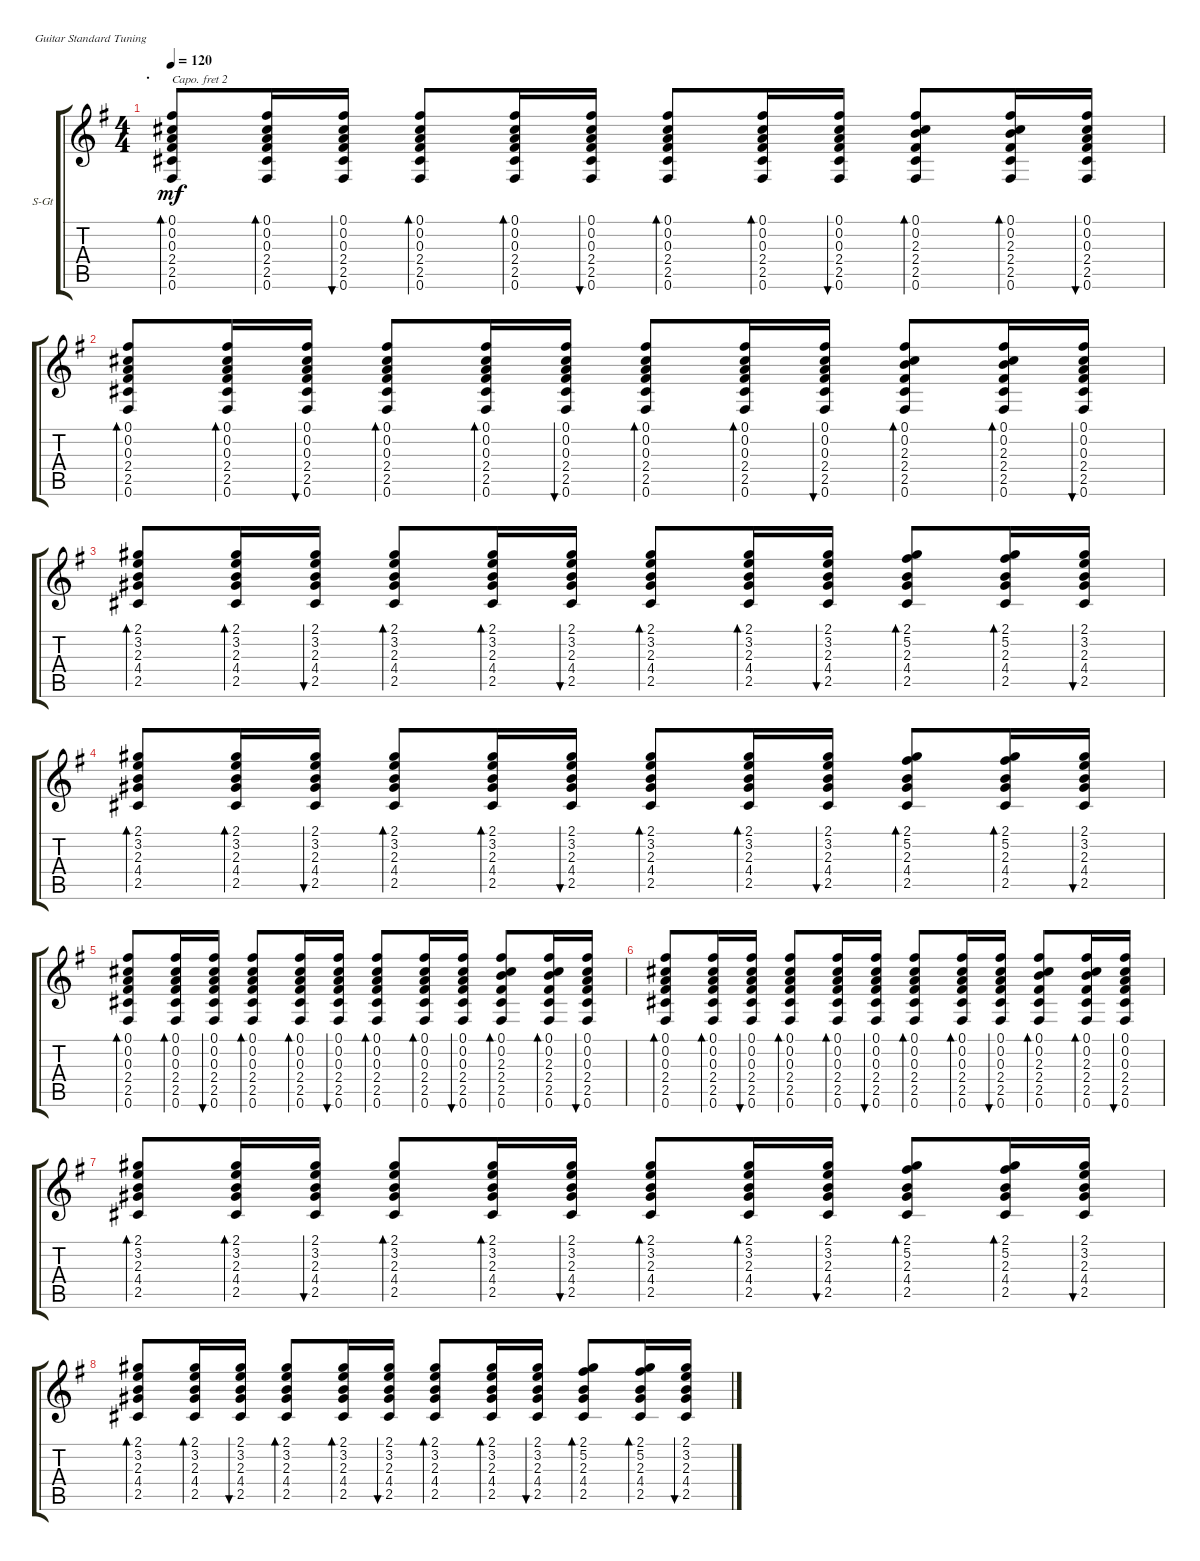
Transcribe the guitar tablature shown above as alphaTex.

\defaultSystemsLayout 4
\bracketExtendMode groupsimilarinstruments
\firstSystemTrackNameOrientation horizontal
\otherSystemsTrackNameOrientation horizontal
\track ("Steel Guitar" "S-Gt") {instrument acousticguitarsteel}
\staff {score tabs}
\capo 2
\tuning (E4 B3 G3 D3 A2 E2)
\ts (4 4)
\section ("" ".")
\tempo 120
\clef g2
\ks eminor
(0.6 2.5 2.4 0.3 0.2 0.1).8{bd 30 dy mf} (0.6 2.5 2.4 0.3 0.2 0.1).16{bd 30} (0.6 2.5 2.4 0.3 0.2 0.1).16{bu 30} (0.6 2.5 2.4 0.3 0.2 0.1).8{bd 30} (0.6 2.5 2.4 0.3 0.2 0.1).16{bd 30} (0.6 2.5 2.4 0.3 0.2 0.1).16{bu 30} (0.6 2.5 2.4 0.3 0.2 0.1).8{bd 30} (0.6 2.5 2.4 0.3 0.2 0.1).16{bd 30} (0.6 2.5 2.4 0.3 0.2 0.1).16{bu 30} (0.6 2.5 2.4 2.3 0.2 0.1).8{bd 30} (0.6 2.5 2.4 2.3 0.2 0.1).16{bd 30} (0.6 2.5 2.4 0.3 0.2 0.1).16{bu 30} |
(0.6 2.5 2.4 0.3 0.2 0.1).8{bd 30} (0.6 2.5 2.4 0.3 0.2 0.1).16{bd 30} (0.6 2.5 2.4 0.3 0.2 0.1).16{bu 30} (0.6 2.5 2.4 0.3 0.2 0.1).8{bd 30} (0.6 2.5 2.4 0.3 0.2 0.1).16{bd 30} (0.6 2.5 2.4 0.3 0.2 0.1).16{bu 30} (0.6 2.5 2.4 0.3 0.2 0.1).8{bd 30} (0.6 2.5 2.4 0.3 0.2 0.1).16{bd 30} (0.6 2.5 2.4 0.3 0.2 0.1).16{bu 30} (0.6 2.5 2.4 2.3 0.2 0.1).8{bd 30} (0.6 2.5 2.4 2.3 0.2 0.1).16{bd 30} (0.6 2.5 2.4 0.3 0.2 0.1).16{bu 30} |
(2.5 4.4 2.3 3.2 2.1).8{bd 30} (2.5 4.4 2.3 3.2 2.1).16{bd 30} (2.5 4.4 2.3 3.2 2.1).16{bu 30} (2.5 4.4 2.3 3.2 2.1).8{bd 30} (2.5 4.4 2.3 3.2 2.1).16{bd 30} (2.5 4.4 2.3 3.2 2.1).16{bu 30} (2.5 4.4 2.3 3.2 2.1).8{bd 30} (2.5 4.4 2.3 3.2 2.1).16{bd 30} (2.5 4.4 2.3 3.2 2.1).16{bu 30} (2.5 4.4 2.3 5.2 2.1).8{bd 30} (2.5 4.4 2.3 5.2 2.1).16{bd 30} (2.5 4.4 2.3 3.2 2.1).16{bu 30} |
(2.5 4.4 2.3 3.2 2.1).8{bd 30} (2.5 4.4 2.3 3.2 2.1).16{bd 30} (2.5 4.4 2.3 3.2 2.1).16{bu 30} (2.5 4.4 2.3 3.2 2.1).8{bd 30} (2.5 4.4 2.3 3.2 2.1).16{bd 30} (2.5 4.4 2.3 3.2 2.1).16{bu 30} (2.5 4.4 2.3 3.2 2.1).8{bd 30} (2.5 4.4 2.3 3.2 2.1).16{bd 30} (2.5 4.4 2.3 3.2 2.1).16{bu 30} (2.5 4.4 2.3 5.2 2.1).8{bd 30} (2.5 4.4 2.3 5.2 2.1).16{bd 30} (2.5 4.4 2.3 3.2 2.1).16{bu 30} |
(0.6 2.5 2.4 0.3 0.2 0.1).8{bd 30} (0.6 2.5 2.4 0.3 0.2 0.1).16{bd 30} (0.6 2.5 2.4 0.3 0.2 0.1).16{bu 30} (0.6 2.5 2.4 0.3 0.2 0.1).8{bd 30} (0.6 2.5 2.4 0.3 0.2 0.1).16{bd 30} (0.6 2.5 2.4 0.3 0.2 0.1).16{bu 30} (0.6 2.5 2.4 0.3 0.2 0.1).8{bd 30} (0.6 2.5 2.4 0.3 0.2 0.1).16{bd 30} (0.6 2.5 2.4 0.3 0.2 0.1).16{bu 30} (0.6 2.5 2.4 2.3 0.2 0.1).8{bd 30} (0.6 2.5 2.4 2.3 0.2 0.1).16{bd 30} (0.6 2.5 2.4 0.3 0.2 0.1).16{bu 30} |
(0.6 2.5 2.4 0.3 0.2 0.1).8{bd 30} (0.6 2.5 2.4 0.3 0.2 0.1).16{bd 30} (0.6 2.5 2.4 0.3 0.2 0.1).16{bu 30} (0.6 2.5 2.4 0.3 0.2 0.1).8{bd 30} (0.6 2.5 2.4 0.3 0.2 0.1).16{bd 30} (0.6 2.5 2.4 0.3 0.2 0.1).16{bu 30} (0.6 2.5 2.4 0.3 0.2 0.1).8{bd 30} (0.6 2.5 2.4 0.3 0.2 0.1).16{bd 30} (0.6 2.5 2.4 0.3 0.2 0.1).16{bu 30} (0.6 2.5 2.4 2.3 0.2 0.1).8{bd 30} (0.6 2.5 2.4 2.3 0.2 0.1).16{bd 30} (0.6 2.5 2.4 0.3 0.2 0.1).16{bu 30} |
(2.5 4.4 2.3 3.2 2.1).8{bd 30} (2.5 4.4 2.3 3.2 2.1).16{bd 30} (2.5 4.4 2.3 3.2 2.1).16{bu 30} (2.5 4.4 2.3 3.2 2.1).8{bd 30} (2.5 4.4 2.3 3.2 2.1).16{bd 30} (2.5 4.4 2.3 3.2 2.1).16{bu 30} (2.5 4.4 2.3 3.2 2.1).8{bd 30} (2.5 4.4 2.3 3.2 2.1).16{bd 30} (2.5 4.4 2.3 3.2 2.1).16{bu 30} (2.5 4.4 2.3 5.2 2.1).8{bd 30} (2.5 4.4 2.3 5.2 2.1).16{bd 30} (2.5 4.4 2.3 3.2 2.1).16{bu 30} |
(2.5 4.4 2.3 3.2 2.1).8{bd 30} (2.5 4.4 2.3 3.2 2.1).16{bd 30} (2.5 4.4 2.3 3.2 2.1).16{bu 30} (2.5 4.4 2.3 3.2 2.1).8{bd 30} (2.5 4.4 2.3 3.2 2.1).16{bd 30} (2.5 4.4 2.3 3.2 2.1).16{bu 30} (2.5 4.4 2.3 3.2 2.1).8{bd 30} (2.5 4.4 2.3 3.2 2.1).16{bd 30} (2.5 4.4 2.3 3.2 2.1).16{bu 30} (2.5 4.4 2.3 5.2 2.1).8{bd 30} (2.5 4.4 2.3 5.2 2.1).16{bd 30} (2.5 4.4 2.3 3.2 2.1).16{bu 30}
